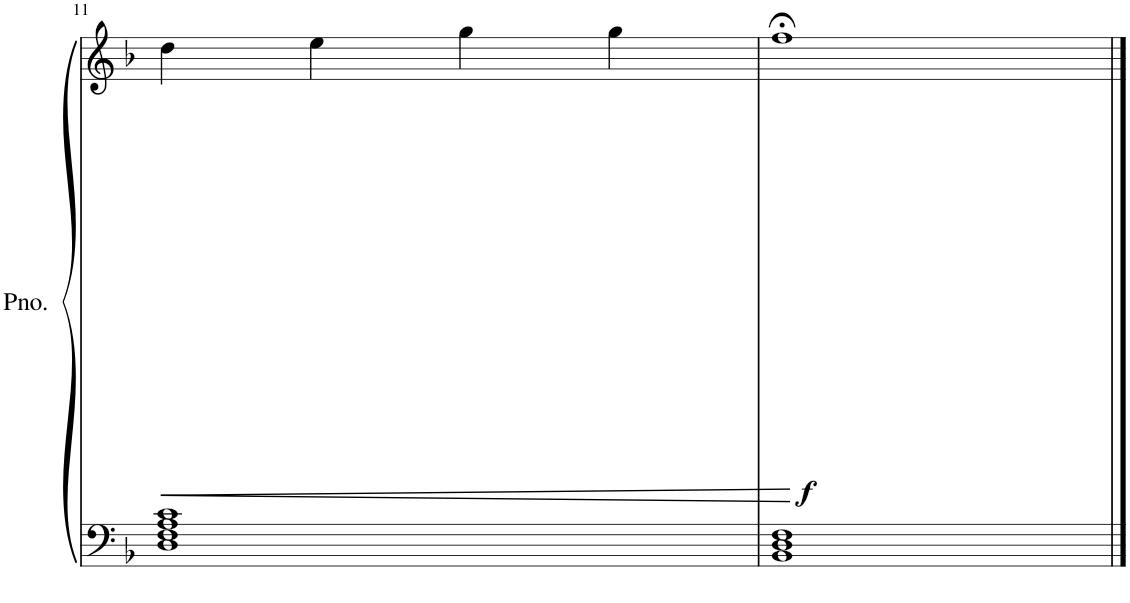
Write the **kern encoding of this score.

**kern	**kern	**dynam
*part1	*part1	*part1
*staff2	*staff1	*staff1/2
*I"Piano	*	*
*I'Pno.	*	*
!!LO:PB:g=z
*clefF4	*clefG2	*
*k[b-]	*k[b-]	*
*M4/4	*M4/4	*
=11	=11	=11
!	!	!LO:HP:b
1D 1F 1A 1c	4dd\	<
.	4ee\	.
.	4gg\	.
.	4gg\	.
.	.	[
=12	=12	=12
!	!	!LO:DY:b
1BB- 1D 1F	1ff;<	f
==	==	==
*-	*-	*-
